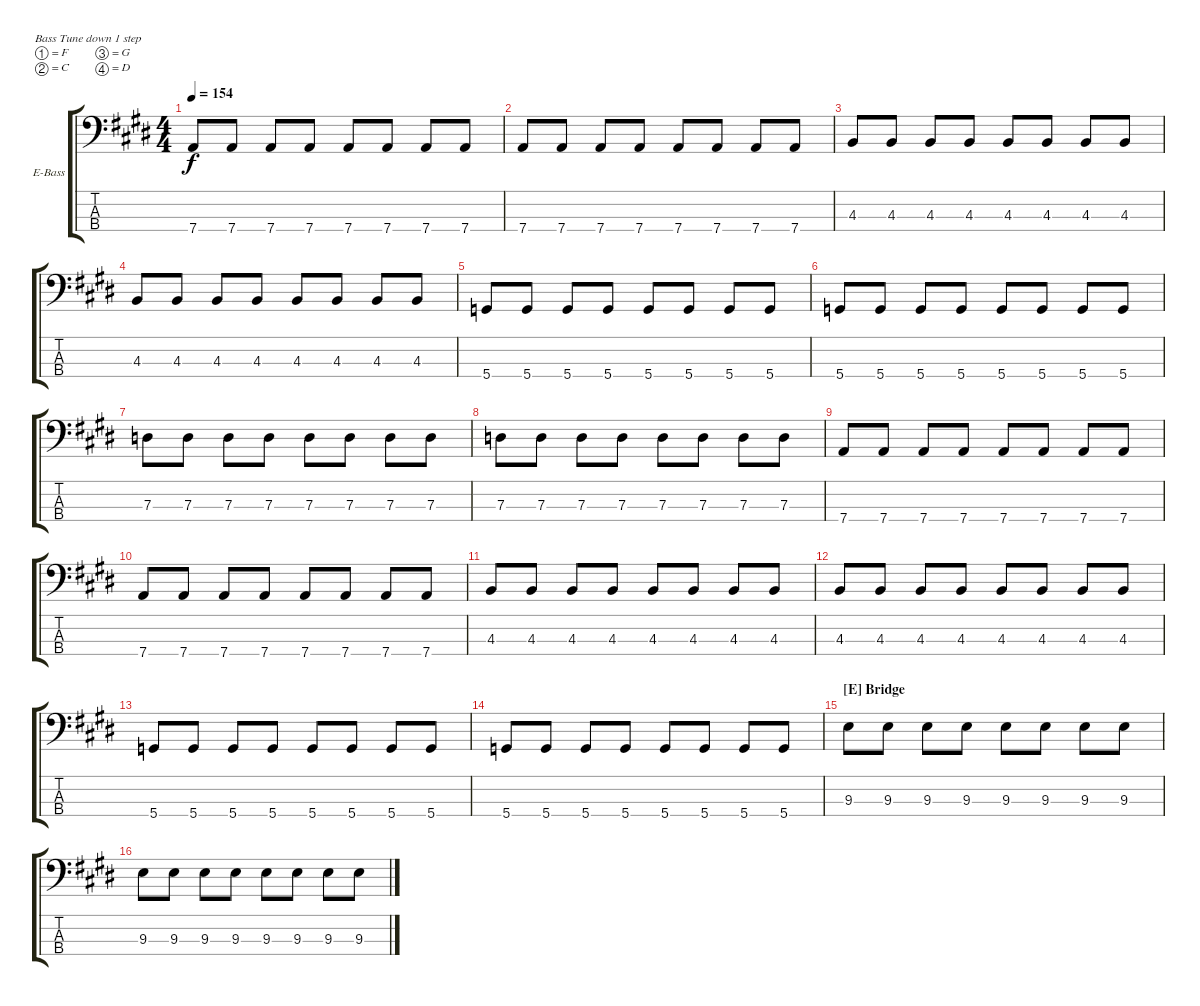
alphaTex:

\defaultSystemsLayout 4
\bracketExtendMode groupsimilarinstruments
\firstSystemTrackNameOrientation horizontal
\otherSystemsTrackNameOrientation horizontal
\track ("Anders Kjølholm" "E-Bass") {instrument electricbassfinger}
\staff {score tabs}
\tuning (F2 C2 G1 D1)
\ts (4 4)
\tempo 154
\clef f4
\scale
0.333333
\ks e
7.4.8{dy f} 7.4.8 7.4.8 7.4.8 7.4.8 7.4.8 7.4.8 7.4.8 |
\scale
0.333333 7.4.8 7.4.8 7.4.8 7.4.8 7.4.8 7.4.8 7.4.8 7.4.8 |
\scale
0.333333 4.3.8 4.3.8 4.3.8 4.3.8 4.3.8 4.3.8 4.3.8 4.3.8 |
\scale
0.333333 4.3.8 4.3.8 4.3.8 4.3.8 4.3.8 4.3.8 4.3.8 4.3.8 |
\scale
0.333333 5.4.8 5.4.8 5.4.8 5.4.8 5.4.8 5.4.8 5.4.8 5.4.8 |
\scale
0.333333 5.4.8 5.4.8 5.4.8 5.4.8 5.4.8 5.4.8 5.4.8 5.4.8 |
\scale
0.333333 7.3.8 7.3.8 7.3.8 7.3.8 7.3.8 7.3.8 7.3.8 7.3.8 |
\scale
0.333333 7.3.8 7.3.8 7.3.8 7.3.8 7.3.8 7.3.8 7.3.8 7.3.8 |
\scale
0.333333 7.4.8 7.4.8 7.4.8 7.4.8 7.4.8 7.4.8 7.4.8 7.4.8 |
\scale
0.333333 7.4.8 7.4.8 7.4.8 7.4.8 7.4.8 7.4.8 7.4.8 7.4.8 |
\scale
0.333333 4.3.8 4.3.8 4.3.8 4.3.8 4.3.8 4.3.8 4.3.8 4.3.8 |
\scale
0.333333 4.3.8 4.3.8 4.3.8 4.3.8 4.3.8 4.3.8 4.3.8 4.3.8 |
\scale
0.333333 5.4.8 5.4.8 5.4.8 5.4.8 5.4.8 5.4.8 5.4.8 5.4.8 |
\scale
0.333333 5.4.8 5.4.8 5.4.8 5.4.8 5.4.8 5.4.8 5.4.8 5.4.8 |
\section ("E" "Bridge")
\scale
0.333333 9.3.8 9.3.8 9.3.8 9.3.8 9.3.8 9.3.8 9.3.8 9.3.8 |
\scale
0.333333 9.3.8 9.3.8 9.3.8 9.3.8 9.3.8 9.3.8 9.3.8 9.3.8
